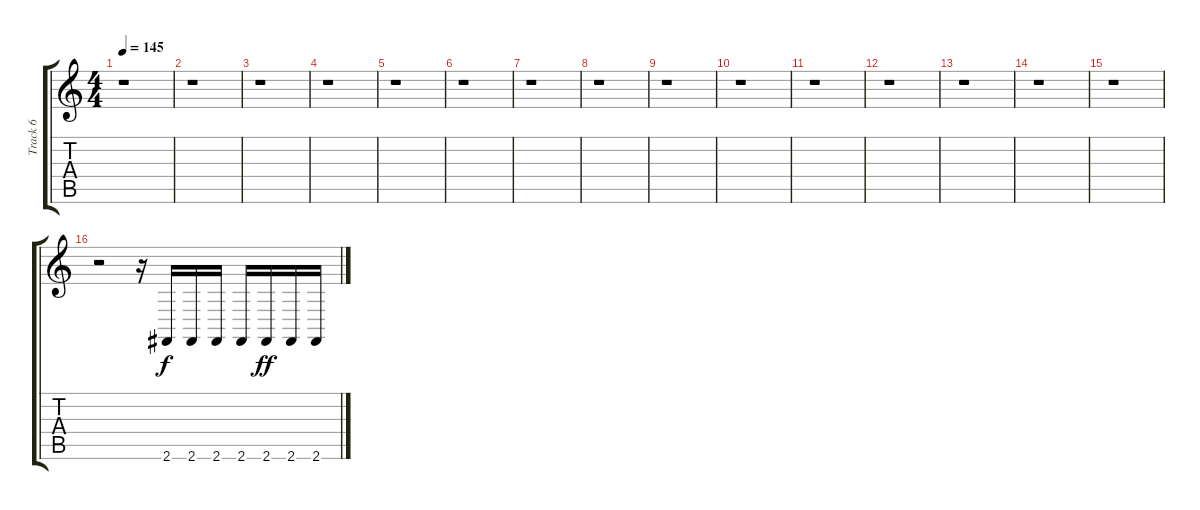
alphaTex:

\track ("Track 6" "Track 6") {instrument timpani}
\staff {score tabs}
\tuning (E4 B3 G3 D3 A2 E2) {hide}
\ts (4 4)
\tempo 145
\clef g2
\ks c
r.1{dy ff} |
r.1 |
r.1 |
r.1 |
r.1 |
r.1 |
r.1 |
r.1 |
r.1 |
r.1 |
r.1 |
r.1 |
r.1 |
r.1 |
r.1 |
r.2{instrument timpani} r.16 2.6.16{dy f} 2.6.16 2.6.16 2.6.16 2.6.16{dy ff} 2.6.16 2.6.16
